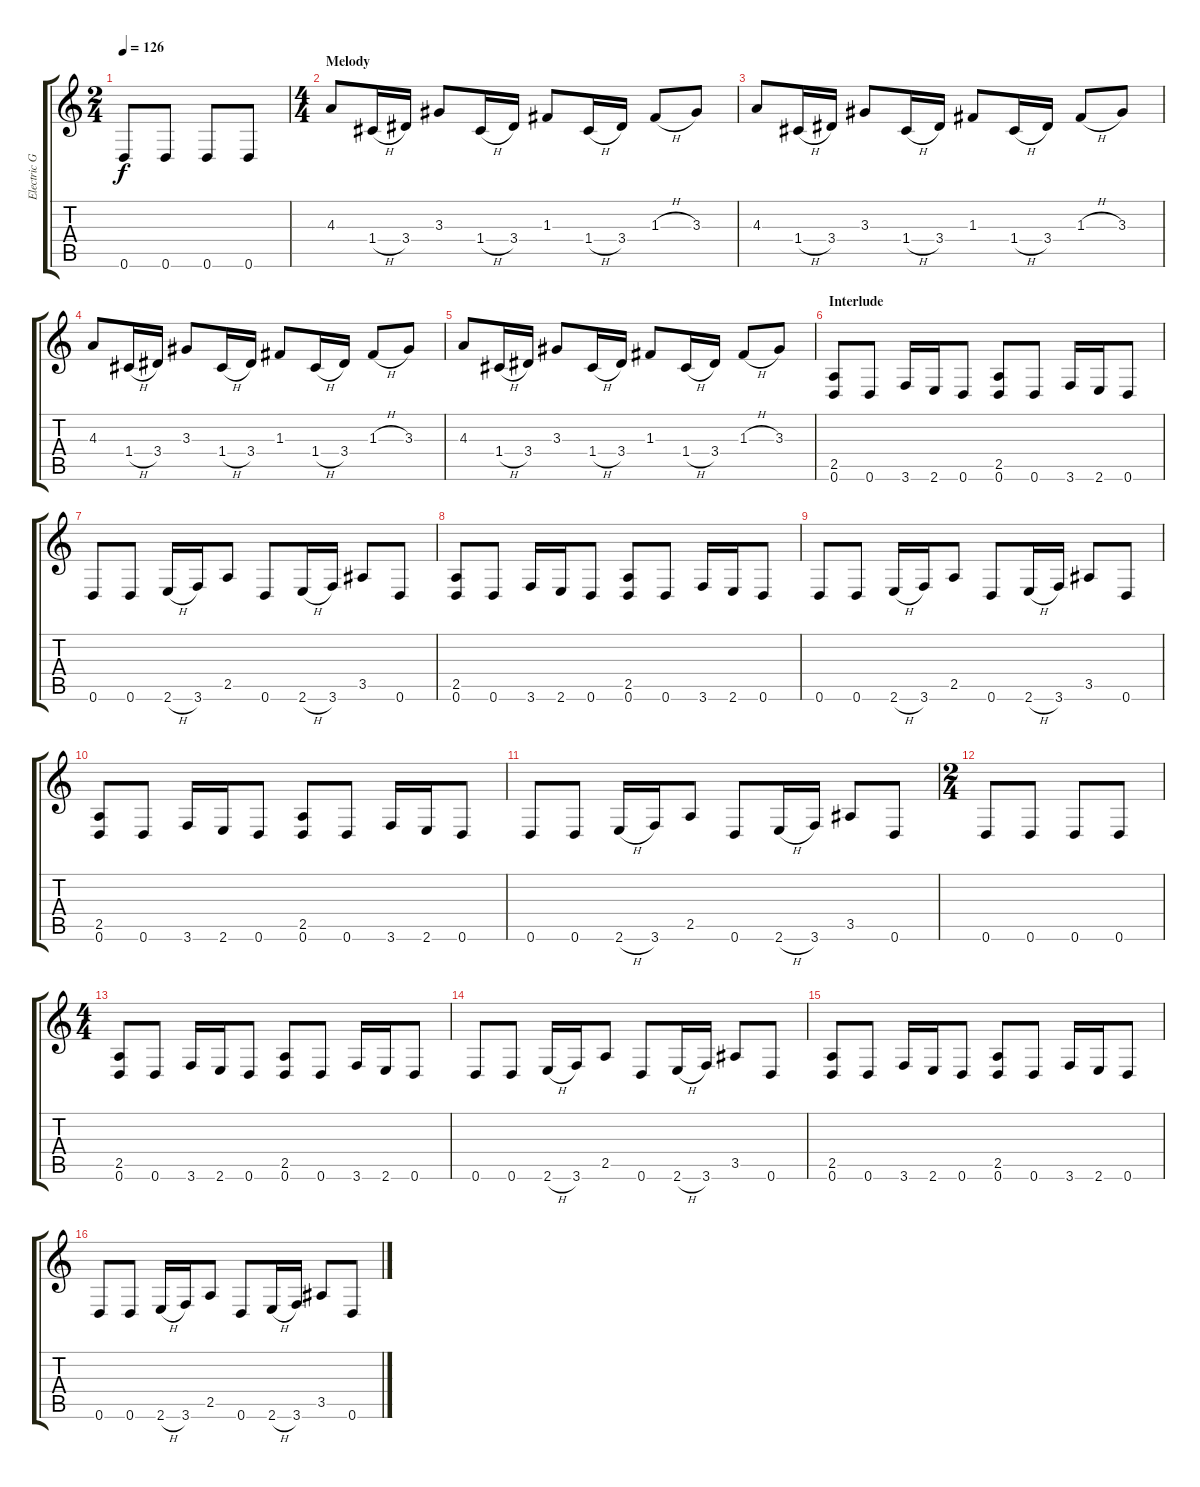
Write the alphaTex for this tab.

\track ("Electric Guitar" "Electric G") {instrument distortionguitar}
\staff {score tabs}
\tuning (D4 A3 F3 C3 G2 D2) {hide}
\ts (2 4)
\tempo 126
\clef g2
\ks c
0.6.8{dy f} 0.6.8 0.6.8 0.6.8 |
\ts (4 4)
\section ("" "Melody")
4.3.8 1.4{h}.16 3.4.16 3.3.8 1.4{h}.16 3.4.16 1.3.8 1.4{h}.16 3.4.16 1.3{h}.8 3.3.8 |
4.3.8 1.4{h}.16 3.4.16 3.3.8 1.4{h}.16 3.4.16 1.3.8 1.4{h}.16 3.4.16 1.3{h}.8 3.3.8 |
4.3.8 1.4{h}.16 3.4.16 3.3.8 1.4{h}.16 3.4.16 1.3.8 1.4{h}.16 3.4.16 1.3{h}.8 3.3.8 |
4.3.8 1.4{h}.16 3.4.16 3.3.8 1.4{h}.16 3.4.16 1.3.8 1.4{h}.16 3.4.16 1.3{h}.8 3.3.8 |
\section ("" "Interlude")
(2.5 0.6).8 0.6.8 3.6.16 2.6.16 0.6.8 (2.5 0.6).8 0.6.8 3.6.16 2.6.16 0.6.8 |
0.6.8 0.6.8 2.6{h}.16 3.6.16 2.5.8 0.6.8 2.6{h}.16 3.6.16 3.5.8 0.6.8 |
(2.5 0.6).8 0.6.8 3.6.16 2.6.16 0.6.8 (2.5 0.6).8 0.6.8 3.6.16 2.6.16 0.6.8 |
0.6.8 0.6.8 2.6{h}.16 3.6.16 2.5.8 0.6.8 2.6{h}.16 3.6.16 3.5.8 0.6.8 |
(2.5 0.6).8 0.6.8 3.6.16 2.6.16 0.6.8 (2.5 0.6).8 0.6.8 3.6.16 2.6.16 0.6.8 |
0.6.8 0.6.8 2.6{h}.16 3.6.16 2.5.8 0.6.8 2.6{h}.16 3.6.16 3.5.8 0.6.8 |
\ts (2 4)
0.6.8 0.6.8 0.6.8 0.6.8 |
\ts (4 4)
(2.5 0.6).8 0.6.8 3.6.16 2.6.16 0.6.8 (2.5 0.6).8 0.6.8 3.6.16 2.6.16 0.6.8 |
0.6.8 0.6.8 2.6{h}.16 3.6.16 2.5.8 0.6.8 2.6{h}.16 3.6.16 3.5.8 0.6.8 |
(2.5 0.6).8 0.6.8 3.6.16 2.6.16 0.6.8 (2.5 0.6).8 0.6.8 3.6.16 2.6.16 0.6.8 |
0.6.8 0.6.8 2.6{h}.16 3.6.16 2.5.8 0.6.8 2.6{h}.16 3.6.16 3.5.8 0.6.8
